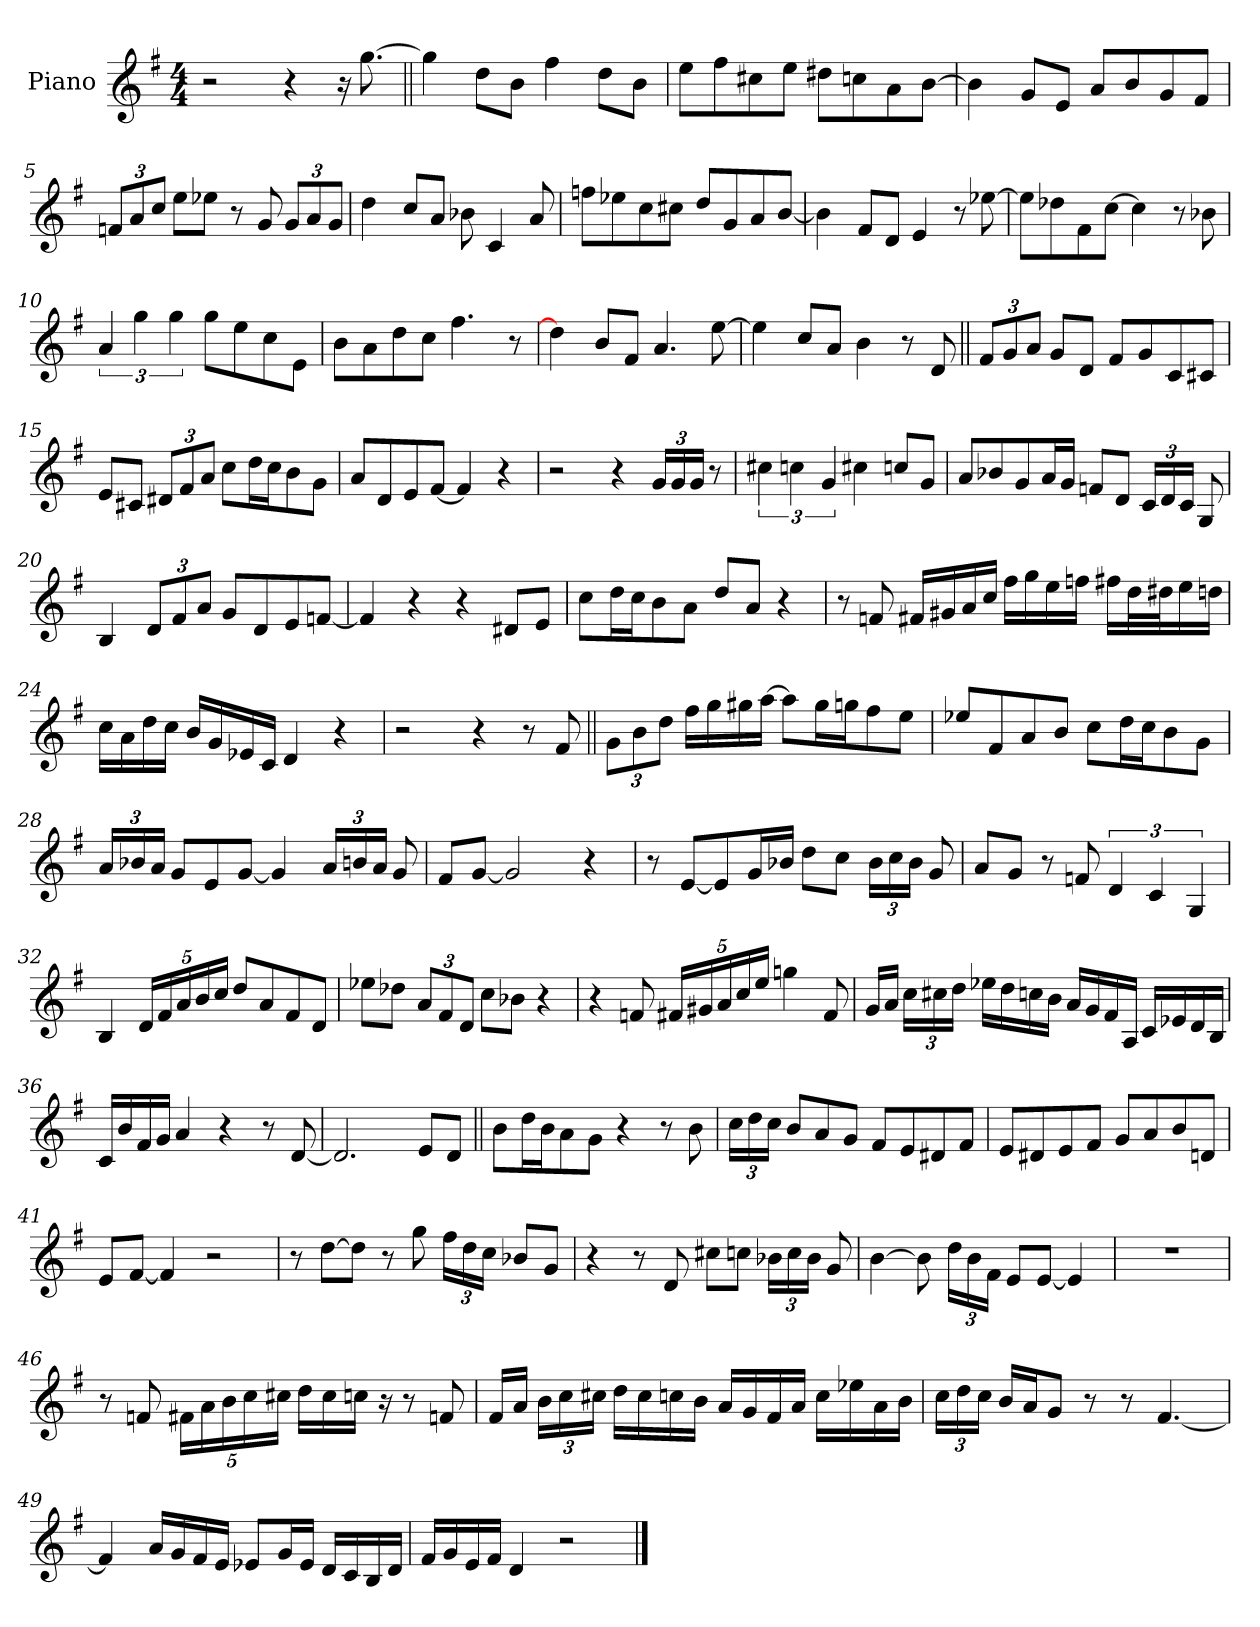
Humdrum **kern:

**kern
*part1
*staff1
*I"Piano
*I'Pno.
*clefG2
*k[f#]
*G:
*M4/4
=1
2r
4r
16r
[8.gg\
=2||
4gg\]
8dd\L
8b\J
4ff#\
8dd\L
8b\J
=3
8ee\L
8ff#\
8cc#X\
8ee\J
8dd#X\L
8ccn\
8a\
[8b\J
=4
4b\]
8g/L
8e/J
8a/L
8b/
8g/
8f#/J
!!LO:LB:g=z
=5
*Xbrackettup
12fn/L
12a/
12cc/J
8ee\L
8ee-X\J
8r
8g/
12g/L
12a/
12g/J
=6
4dd\
8cc/L
8a/J
8b-X\
4c/
8a/
=7
8ffn\L
8ee-X\
8cc\
8cc#X\J
8dd/L
8g/
8a/
[8b/J
=8
4b\]
8f#/L
8d/J
4e/
8r
[8ee-X\
!!LO:LB:g=z
=9
8ee-\L]
8dd-X\
8f#\
[8cc\J
4cc\]
8r
8b-X\
=10
*brackettup
6a/
6gg\
6gg\
8gg\L
8ee\
8cc\
8e\J
=11
8b\L
8a\
8dd\
8cc\J
4.ff#\
8r
=12
4dd\]
8b/L
8f#/J
4.a/
[8ee\
=13
4ee\]
8cc/L
8a/J
4b\
8r
8d/
!!LO:LB:g=z
=14||
*Xbrackettup
12f#/L
12g/
12a/J
8g/L
8d/J
8f#/L
8g/
8c/
8c#X/J
=15
8e/L
8c#X/J
12d#X/L
12f#/
12a/J
8cc\L
16dd\L
16cc\J
8b\
8g\J
=16
8a/L
8d/
8e/
[8f#/J
4f#/]
4r
=17
2r
4r
24g/LL
24g/
24g/JJ
8r
!!LO:LB:g=z
=18
*brackettup
6cc#X\
6ccn\
6g/
4cc#X\
8ccn/L
8g/J
=19
8a/L
8b-X/
8g/
16a/L
16g/JJ
8fn/L
8d/J
*Xbrackettup
24c/LL
24d/
24c/JJ
8G/
=20
4B/
12d/L
12f#/
12a/J
8g/L
8d/
8e/
[8fn/J
=21
4f/]
4r
4r
8d#X/L
8e/J
!!LO:LB:g=z
=22
8cc\L
16dd\L
16cc\J
8b\
8a\J
8dd/L
8a/J
4r
=23
8r
8fn/
16f#X/LL
16g#X/
16a/
16cc/JJ
16ff#\LL
16gg\
16ee\
16ffn\JJ
16ff#X\LL
32dd\L
32dd#X\J
16ee\
16ddn\JJ
=24
16cc\LL
16a\
16dd\
16cc\JJ
16b/LL
16g/
16e-X/
16c/JJ
4d/
4r
!!LO:LB:g=z
=25
2r
4r
8r
8f#/
=26||
12g\L
12b\
12dd\J
16ff#\LL
16gg\
16gg#X\
[16aa\JJ
8aa\L]
16gg#\L
16ggn\J
8ff#\
8ee\J
=27
8ee-X/L
8f#/
8a/
8b/J
8cc\L
16dd\L
16cc\J
8b\
8g\J
!!LO:LB:g=z
=28
24a/LL
24b-X/
24a/JJ
8g/L
8e/
[8g/J
4g/]
24a/LL
24bn/
24a/JJ
8g/
=29
8f#/L
[8g/J
2g/]
4r
=30
8r
[8e/L
8e/]
16g/L
16b-X/JJ
8dd\L
8cc\J
24b-\LL
24cc\
24b-\JJ
8g/
!!LO:LB:g=z
=31
8a/L
8g/J
8r
8fn/
*brackettup
6d/
6c/
6G/
=32
4B/
*Xbrackettup
20d/LL
20f#/
20a/
20b/
20cc/JJ
8dd/L
8a/
8f#/
8d/J
=33
8ee-X\L
8dd-X\J
12a/L
12f#/
12d/J
8cc\L
8b-X\J
4r
!!LO:PB:g=z
=34
4r
8fn/
20f#X/LL
20g#X/
20a/
20cc/
20ee/JJ
4ggn\
8f#/
=35
16g/LL
16a/JJ
24cc\LL
24cc#X\
24dd\JJ
16ee-X\LL
16dd\
16ccn\
16b\JJ
16a/LL
16g/
16f#/
16A/JJ
16c/LL
16e-X/
16d/
16B/JJ
=36
16c/LL
16b/
16f#/
16g/JJ
4a/
4r
8r
[8d/
!!LO:LB:g=z
=37
2.d/]
8e/L
8d/J
=38||
8b\L
16dd\L
16b\J
8a\
8g\J
4r
8r
8b\
=39
24cc\LL
24dd\
24cc\JJ
8b/L
8a/
8g/J
8f#/L
8e/
8d#X/
8f#/J
=40
8e/L
8d#X/
8e/
8f#/J
8g/L
8a/
8b/
8dn/J
=41
8e/L
[8f#/J
4f#/]
2r
!!LO:LB:g=z
=42
8r
[8dd\L
8dd\J]
8r
8gg\
24ff#\LL
24dd\
24cc\JJ
8b-X/L
8g/J
=43
4r
8r
8d/
8cc#X\L
8ccn\J
24b-X\LL
24cc\
24b-\JJ
8g/
=44
[4b\
8b\]
24dd\LL
24b\
24f#\JJ
8e/L
[8e/J
4e/]
=45
1r
!!LO:LB:g=z
=46
8r
8fn/
20f#X\LL
20a\
20b\
20cc\
20cc#X\JJ
16dd\LL
16cc#\
16ccn\JJ
16r
8r
8fn/
=47
16f#/LL
16a/JJ
24b\LL
24cc\
24cc#X\JJ
16dd\LL
16cc#\
16ccn\
16b\JJ
16a/LL
16g/
16f#/
16a/JJ
16cc\LL
16ee-X\
16a\
16b\JJ
!!LO:LB:g=z
=48
24cc\LL
24dd\
24cc\JJ
16b/LL
16a/J
8g/J
8r
8r
[4.f#/
=49
4f#/]
16a/LL
16g/
16f#/
16e/JJ
8e-X/L
16g/L
16e-/JJ
16d/LL
16c/
16B/
16d/JJ
=50
16f#/LL
16g/
16e/
16f#/JJ
4d/
2r
==
*-
